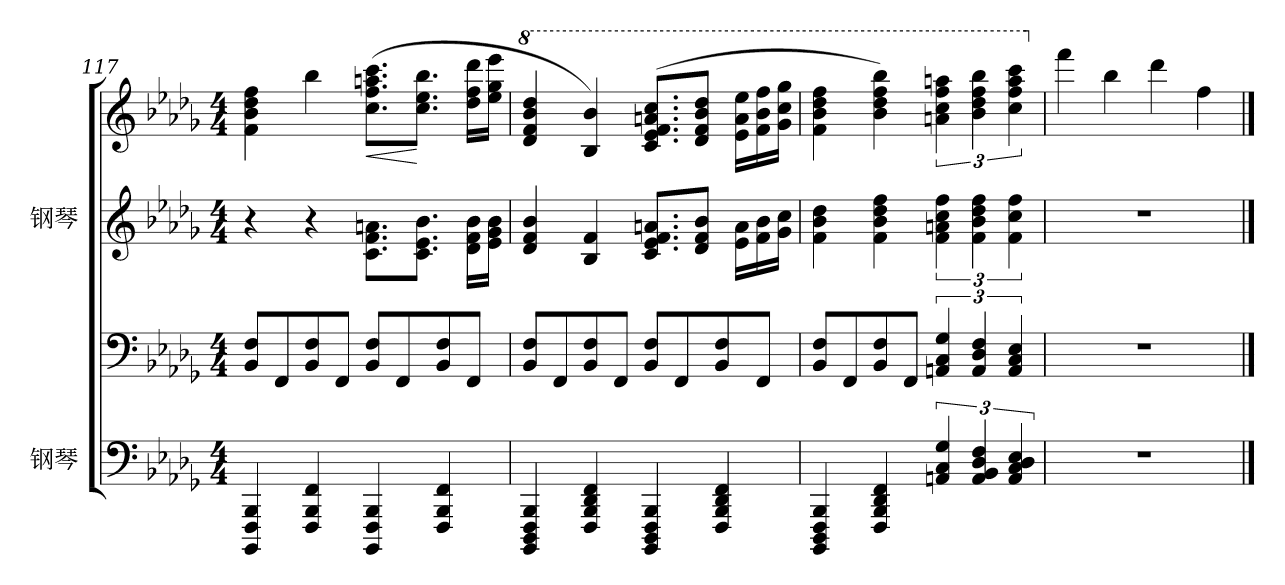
**kern	**kern	**kern	**kern	**dynam
*part2	*part2	*part1	*part1	*part1
*staff4	*staff3	*staff2	*staff1	*staff1/2
*I"钢琴	*	*I"钢琴	*	*
*clefF4	*clefF4	*clefG2	*clefG2	*
*k[b-e-a-d-g-]	*k[b-e-a-d-g-]	*k[b-e-a-d-g-]	*k[b-e-a-d-g-]	*
*M4/4	*M4/4	*M4/4	*M4/4	*
=117	=117	=117	=117	=117
4BBBB-/ 4FFF/ 4BBB-/	8BB-/ 8F/L	4r	4f\ 4b-\ 4dd-\ 4ff\	.
.	8FF/	.	.	.
4FFF/ 4BBB-/ 4FF/	8BB-/ 8F/	4r	4bb-\	.
.	8FF/J	.	.	.
!	!	!	!	!LO:HP:b
4BBBB-/ 4FFF/ 4BBB-/	8BB-/ 8F/L	8.c\ 8.f\ 8.an\L	(>8.cc\ 8.ff\ 8.aan\ 8.ccc\L	<
.	8FF/	.	.	.
.	.	8.c\ 8.e-\ 8.b-\J	8.cc\ 8.ee-\ 8.bb-\J	[
4FFF/ 4BBB-/ 4FF/	8BB-/ 8F/	.	.	.
.	8FF/J	16d-\ 16f\ 16b-\LL	16dd-\ 16ff\ 16ddd-\LL	.
.	.	16e-\ 16g-\ 16b-\JJ	16ee-\ 16gg-\ 16eee-\JJ	.
=118	=118	=118	=118	=118
*	*	*	*8va	*
4BBBB-/ 4DDD-/ 4FFF/ 4BBB-/	8BB-/ 8F/L	4d-/ 4f/ 4b-/	4dd-/ 4ff/ 4bb-/ 4ddd-/	.
.	8FF/	.	.	.
4FFF/ 4BBB-/ 4DD-/ 4FF/	8BB-/ 8F/	4B-/ 4f/	4b-/ 4bb-/)	.
.	8FF/J	.	.	.
4BBBB-/ 4DDD-/ 4FFF/ 4BBB-/	8BB-/ 8F/L	8.c/ 8.e-/ 8.f/ 8.an/L	(>8.cc/ 8.ee-/ 8.ff/ 8.aan/ 8.ccc/L	.
.	8FF/	.	.	.
.	.	8d-/ 8f/ 8b-/J	8dd-/ 8ff/ 8bb-/ 8ddd-/J	.
4FFF/ 4BBB-/ 4DD-/ 4FF/	8BB-/ 8F/	.	.	.
.	.	16e-\ 16a\LL	16ee-\ 16aa\ 16eee-\LL	.
.	8FF/J	16f\ 16b-\	16ff\ 16bb-\ 16fff\	.
.	.	16g-\ 16cc\JJ	16gg-\ 16ccc\ 16ggg-\JJ	.
=119	=119	=119	=119	=119
4BBBB-/ 4DDD-/ 4FFF/ 4BBB-/	8BB-/ 8F/L	4f\ 4b-\ 4dd-\	4ff\ 4bb-\ 4ddd-\ 4fff\	.
.	8FF/	.	.	.
4FFF/ 4BBB-/ 4DD-/ 4FF/	8BB-/ 8F/	4f\ 4b-\ 4dd-\ 4ff\	4bb-\ 4ddd-\ 4fff\ 4bbb-\)	.
.	8FF/J	.	.	.
*15ba	*	*	*	*
6AAAAn/ 6CCC/ 6GGG-/	6AAn/ 6C/ 6G-/	6f\ 6an\ 6cc\ 6ff\	6aan\ 6ccc\ 6fff\ 6aaan\	.
6AAAA/ 6BBBB-/ 6DDD-/ 6FFF/	6AA/ 6D-/ 6F/	6f\ 6b-\ 6dd-\ 6ff\	6bb-\ 6ddd-\ 6fff\ 6bbb-\	.
6AAAA/ 6CCC/ 6DDD-/ 6EEE-/	6AA/ 6C/ 6E-/	6f\ 6cc\ 6ff\	6ccc\ 6fff\ 6aaa\ 6cccc\	.
=120	=120	=120	=120	=120
*X15ba	*	*	*	*
*	*	*	*X8va	*
1r	1r	1r	4fff\	.
.	.	.	4bb-\	.
.	.	.	4ddd-\	.
.	.	.	4ff\	.
==	==	==	==	==
*-	*-	*-	*-	*-
